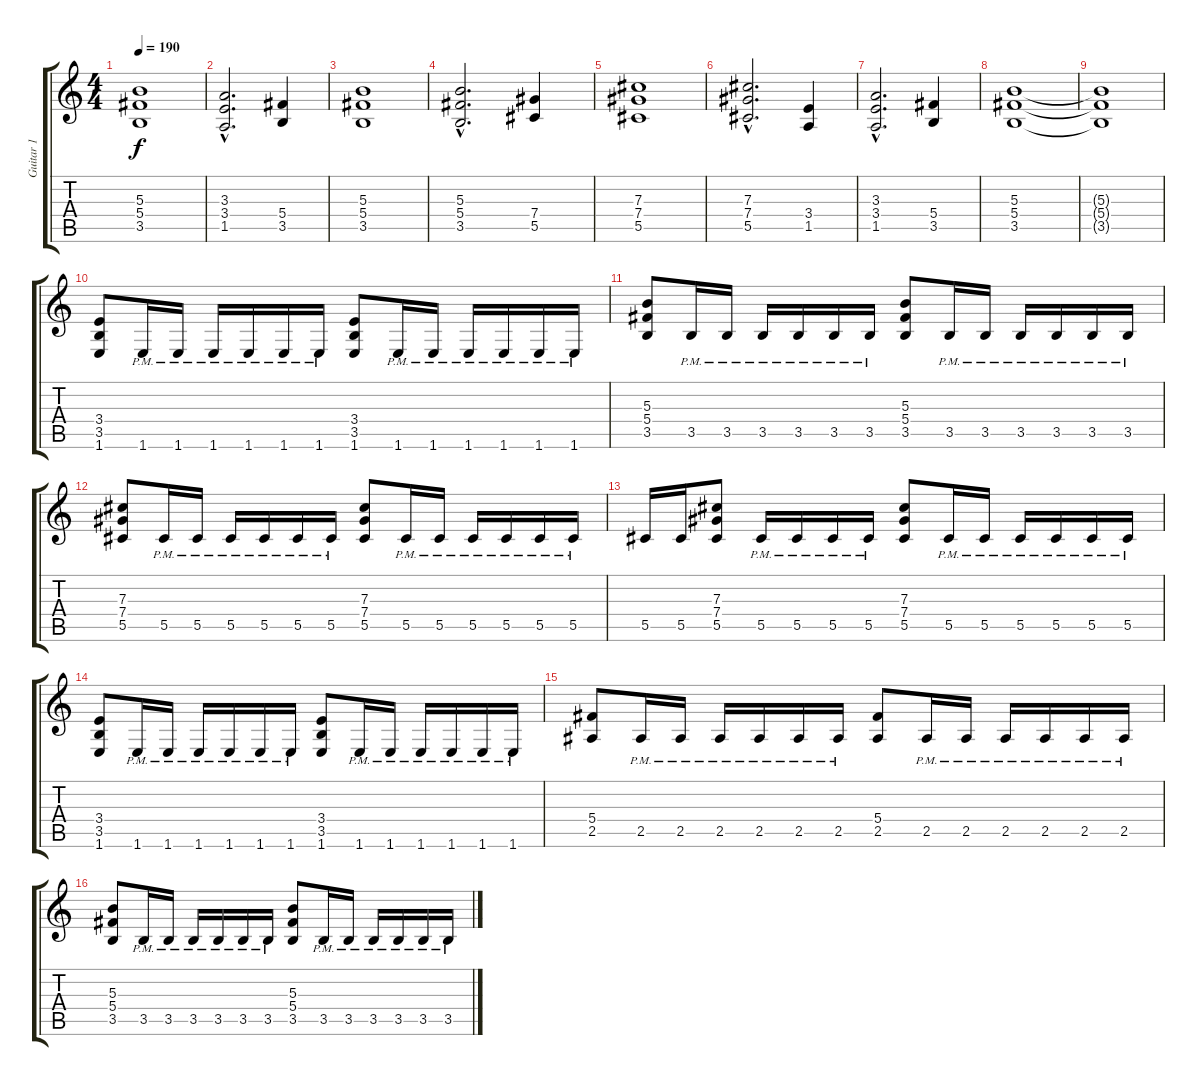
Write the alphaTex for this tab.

\track ("Guitar 1" "Guitar 1") {instrument distortionguitar}
\staff {score tabs}
\tuning (Eb4 Bb3 Gb3 Db3 Ab2 Eb2) {hide}
\ts (4 4)
\tempo 190
\clef g2
\ks c
(5.3{t} 5.4{t} 3.5{t}).1{dy f} |
(3.3{hac} 3.4{hac} 1.5{hac}).2{d} (5.4 3.5).4 |
(5.3 5.4 3.5).1 |
(5.3{hac} 5.4{hac} 3.5{hac}).2{d} (7.4 5.5).4 |
(7.3 7.4 5.5).1 |
(7.3{hac} 7.4{hac} 5.5{hac}).2{d} (3.4 1.5).4 |
(3.3{hac} 3.4{hac} 1.5{hac}).2{d} (5.4 3.5).4 |
(5.3 5.4 3.5).1 |
(5.3{t} 5.4{t} 3.5{t}).1 |
(3.4 3.5 1.6).8 1.6{pm}.16 1.6{pm}.16 1.6{pm}.16 1.6{pm}.16 1.6{pm}.16 1.6{pm}.16 (3.4 3.5 1.6).8 1.6{pm}.16 1.6{pm}.16 1.6{pm}.16 1.6{pm}.16 1.6{pm}.16 1.6{pm}.16 |
(5.3 5.4 3.5).8 3.5{pm}.16 3.5{pm}.16 3.5{pm}.16 3.5{pm}.16 3.5{pm}.16 3.5{pm}.16 (5.3 5.4 3.5).8 3.5{pm}.16 3.5{pm}.16 3.5{pm}.16 3.5{pm}.16 3.5{pm}.16 3.5{pm}.16 |
(7.3 7.4 5.5).8 5.5{pm}.16 5.5{pm}.16 5.5{pm}.16 5.5{pm}.16 5.5{pm}.16 5.5{pm}.16 (7.3 7.4 5.5).8 5.5{pm}.16 5.5{pm}.16 5.5{pm}.16 5.5{pm}.16 5.5{pm}.16 5.5{pm}.16 |
5.5.16 5.5.16 (7.3 7.4 5.5).8 5.5{pm}.16 5.5{pm}.16 5.5{pm}.16 5.5{pm}.16 (7.3 7.4 5.5).8 5.5{pm}.16 5.5{pm}.16 5.5{pm}.16 5.5{pm}.16 5.5{pm}.16 5.5{pm}.16 |
(3.4 3.5 1.6).8 1.6{pm}.16 1.6{pm}.16 1.6{pm}.16 1.6{pm}.16 1.6{pm}.16 1.6{pm}.16 (3.4 3.5 1.6).8 1.6{pm}.16 1.6{pm}.16 1.6{pm}.16 1.6{pm}.16 1.6{pm}.16 1.6{pm}.16 |
(5.4 2.5).8 2.5{pm}.16 2.5{pm}.16 2.5{pm}.16 2.5{pm}.16 2.5{pm}.16 2.5{pm}.16 (5.4 2.5).8 2.5{pm}.16 2.5{pm}.16 2.5{pm}.16 2.5{pm}.16 2.5{pm}.16 2.5{pm}.16 |
(5.3 5.4 3.5).8 3.5{pm}.16 3.5{pm}.16 3.5{pm}.16 3.5{pm}.16 3.5{pm}.16 3.5{pm}.16 (5.3 5.4 3.5).8 3.5{pm}.16 3.5{pm}.16 3.5{pm}.16 3.5{pm}.16 3.5{pm}.16 3.5{pm}.16
